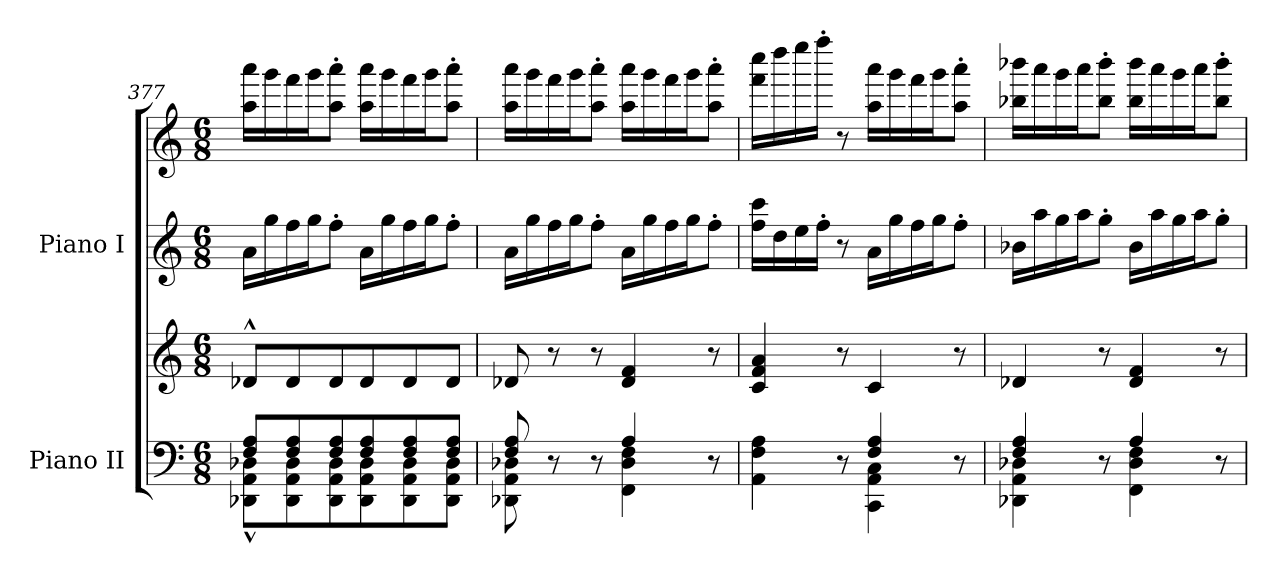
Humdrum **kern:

**kern	**kern	**kern	**kern
*part2	*part2	*part1	*part1
*staff4	*staff3	*staff2	*staff1
*I"Piano II	*	*I"Piano I	*
*I'Pno. II	*	*I'Pno. I	*
!!LO:LB:g=z
*clefF4	*clefG2	*clefG2	*clefG2
*k[]	*k[]	*k[]	*k[]
*M6/8	*M6/8	*M6/8	*M6/8
=377	=377	=377	=377
*^	*	*	*
8F/ 8A/L	8DD-X\^^ 8AA\^^ 8D-X\^^L	8d-X^^/L	16a\LL	16aa\ 16aaa\LL
.	.	.	16gg\	16ggg\
8F/ 8A/	8DD-\ 8AA\ 8D-\	8d-/	16ff\	16fff\
.	.	.	16gg\J	16ggg\J
8F/ 8A/	8DD-\ 8AA\ 8D-\	8d-/	8ff'\J	8aa\' 8aaa\'J
8F/ 8A/	8DD-\ 8AA\ 8D-\	8d-/	16a\LL	16aa\ 16aaa\LL
.	.	.	16gg\	16ggg\
8F/ 8A/	8DD-\ 8AA\ 8D-\	8d-/	16ff\	16fff\
.	.	.	16gg\J	16ggg\J
8F/ 8A/J	8DD-\ 8AA\ 8D-\J	8d-/J	8ff'\J	8aa\' 8aaa\'J
=378	=378	=378	=378	=378
8F/ 8A/	8DD-X\ 8AA\ 8D-X\	8d-X/	16a\LL	16aa\ 16aaa\LL
.	.	.	16gg\	16ggg\
8r	8ryy	8r	16ff\	16fff\
.	.	.	16gg\J	16ggg\J
8r	8ryy	8r	8ff'\J	8aa\' 8aaa\'J
4A/	4FF\ 4D-\ 4F\	4d-/ 4f/	16a\LL	16aa\ 16aaa\LL
.	.	.	16gg\	16ggg\
.	.	.	16ff\	16fff\
.	.	.	16gg\J	16ggg\J
8r	8ryy	8r	8ff'\J	8aa\' 8aaa\'J
=379	=379	=379	=379	=379
4AA\ 4F\ 4A\	4rCCyy	4c/ 4f/ 4a/	16ff\ 16ccc\LL	16fff\ 16cccc\LL
.	.	.	16dd\	16dddd\
.	.	.	16ee\	16eeee\
.	.	.	16ff'\JJ	16ffff'\JJ
8r	8ryy	8r	8r	8r
4F/ 4A/	4CC\ 4AA\ 4C\	4c/	16a\LL	16aa\ 16aaa\LL
.	.	.	16gg\	16ggg\
.	.	.	16ff\	16fff\
.	.	.	16gg\J	16ggg\J
8r	8ryy	8r	8ff'\J	8aa\' 8aaa\'J
!!LO:PB:g=z
=380	=380	=380	=380	=380
4F/ 4A/	4DD-X\ 4AA\ 4D-X\	4d-X/	16b-X\LL	16bb-X\ 16bbb-X\LL
.	.	.	16aa\	16aaa\
.	.	.	16gg\	16ggg\
.	.	.	16aa\J	16aaa\J
8r	8ryy	8r	8gg'\J	8bb-\' 8bbb-\'J
4A/	4FF\ 4D-\ 4F\	4d-/ 4f/	16b-\LL	16bb-\ 16bbb-\LL
.	.	.	16aa\	16aaa\
.	.	.	16gg\	16ggg\
.	.	.	16aa\J	16aaa\J
8r	8ryy	8r	8gg'\J	8bb-\' 8bbb-\'J
*v	*v	*	*	*
=	=	=	=
*-	*-	*-	*-
